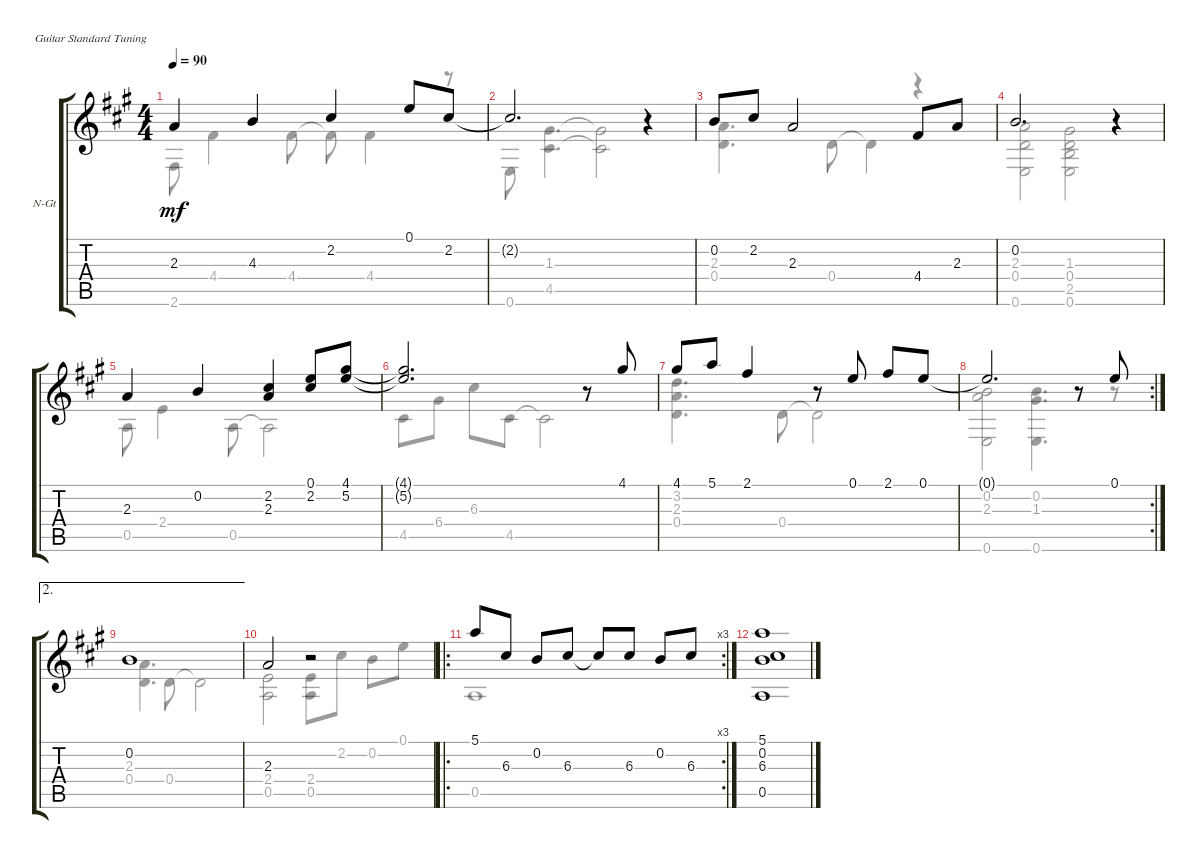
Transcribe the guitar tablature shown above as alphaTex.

\defaultSystemsLayout 4
\bracketExtendMode groupsimilarinstruments
\firstSystemTrackNameOrientation horizontal
\otherSystemsTrackNameOrientation horizontal
\track ("Nylon Guitar" "N-Gt") {instrument acousticguitarnylon}
\staff {score tabs}
\tuning (E4 B3 G3 D3 A2 E2)
\voice
\ts (4 4)
\tempo 90
\clef g2
\ks a
2.3.4{dy mf} 4.3.4 2.2.4 0.1.8 2.2.8 |
2.2{t}.2{d} r.4 |
0.2.8 2.2.8 2.3.2 4.4.8 2.3.8 |
0.2.2{d} r.4 |
2.3.4 0.2.4 (2.2 2.3).4 (2.2 0.1).8 (4.1 5.2).8 |
(4.1{t} 5.2{t}).2{d} r.8 4.1.8 |
4.1.8 5.1.8 2.1.4 r.8 0.1.8 2.1.8 0.1.8 |
\rc 2
0.1{t}.2{d} r.8 0.1.8 |
\ae 2
0.2.1 |
2.3.2 r.2 |
\ro
\rc 3
5.1.8 6.3.8 0.2.8 6.3.8 6.3{t}.8 6.3.8 0.2.8 6.3.8 |
(5.1 0.2 6.3 0.5).1
\voice
\clef g2
\ottava regular
\simile none
\ks a
2.6.8{dy mf} 4.4.4 4.4.8 4.4{t}.8 4.4.4 r.8 |
0.6.8 (4.5 1.3).4{d} (1.3{t} 4.5{t}).2 |
(2.3 0.4).4{d} 0.4.8 0.4{t}.4 r.4 |
(2.3 0.4 0.6).2 (0.6 2.5 0.4 1.3).2 |
0.5.8 2.4.4 0.5.8 0.5{t}.2 |
4.5.8 6.4.8 6.3.8 4.5.8 4.5{t}.2 |
(3.2 2.3 0.4).4{d} 0.4.8 0.4{t}.2 |
(0.2 2.3 0.6).2 (0.6 1.3 0.2).4{d} r.8 |
(2.3 0.4).4{d} 0.4.8 0.4{t}.2 |
(2.4 0.5).2 (2.4 0.5).8 2.2.8 0.2.8 0.1.8 |
0.5.1 |
